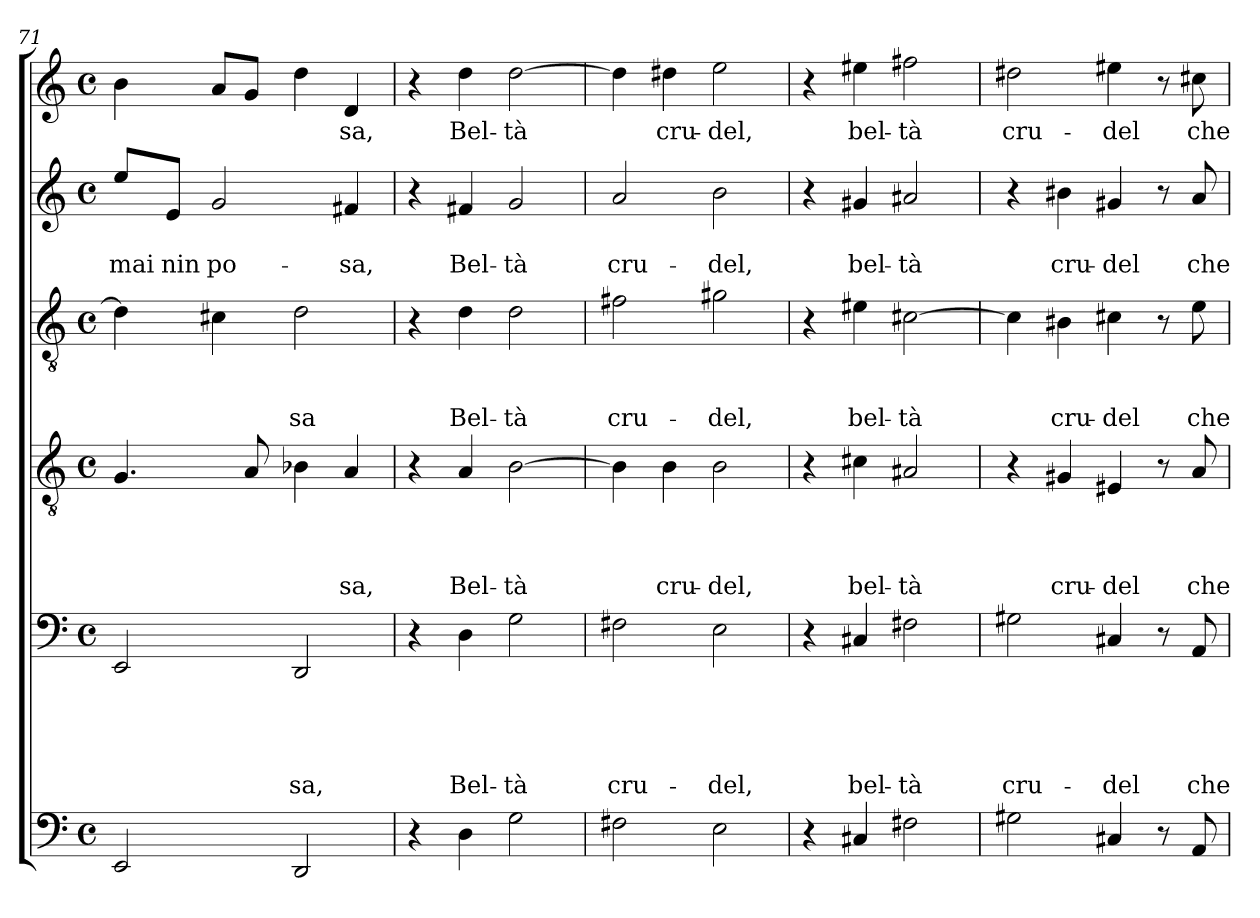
**kern	**kern	**text	**text	**text	**text	**text	**kern	**text	**text	**text	**text	**kern	**text	**text	**text	**kern	**text	**text	**kern	**text
*part6	*part5	*part5	*part5	*part5	*part5	*part5	*part4	*part4	*part4	*part4	*part4	*part3	*part3	*part3	*part3	*part2	*part2	*part2	*part1	*part1
*staff6	*staff5	*staff5	*staff5	*staff5	*staff5	*staff5	*staff4	*staff4	*staff4	*staff4	*staff4	*staff3	*staff3	*staff3	*staff3	*staff2	*staff2	*staff2	*staff1	*staff1
*clefF4	*clefF4	*	*	*	*	*	*clefGv2	*	*	*	*	*clefGv2	*	*	*	*clefG2	*	*	*clefG2	*
*k[]	*k[]	*	*	*	*	*	*k[]	*	*	*	*	*k[]	*	*	*	*k[]	*	*	*k[]	*
*C:	*C:	*	*	*	*	*	*C:	*	*	*	*	*C:	*	*	*	*C:	*	*	*C:	*
*M4/4	*M4/4	*	*	*	*	*	*M4/4	*	*	*	*	*M4/4	*	*	*	*M4/4	*	*	*M4/4	*
*met(c)	*met(c)	*	*	*	*	*	*met(c)	*	*	*	*	*met(c)	*	*	*	*met(c)	*	*	*met(c)	*
=71	=71	=71	=71	=71	=71	=71	=71	=71	=71	=71	=71	=71	=71	=71	=71	=71	=71	=71	=71	=71
!	!	!	!	!	!	!	!	!	!	!	!	!	!	!	!	!	!	!LO:LY:b	!	!
2EE/	2EE/	.	.	.	.	.	4.G/	.	.	.	.	4d\]	.	.	.	8ee/L	.	mai	4b\	.
!	!	!	!	!	!	!	!	!	!	!	!	!	!	!	!	!	!	!LO:LY:b	!	!
.	.	.	.	.	.	.	.	.	.	.	.	.	.	.	.	8e/J	.	nin	.	.
!	!	!	!	!	!	!	!	!	!	!	!	!	!	!	!	!	!	!LO:LY:b	!	!
.	.	.	.	.	.	.	.	.	.	.	.	4c#X\	.	.	.	2g/	.	po-	8a/L	.
.	.	.	.	.	.	.	8A/	.	.	.	.	.	.	.	.	.	.	.	8g/J	.
!	!	!	!	!	!	!LO:LY:b	!	!	!	!	!	!	!	!	!LO:LY:b	!	!	!	!	!
2DD/	2DD/	.	.	.	.	-sa,	4B-X\	.	.	.	.	2d\	.	.	-sa	.	.	.	4dd\	.
!	!	!	!	!	!	!	!	!	!	!	!LO:LY:b	!	!	!	!	!	!	!LO:LY:b	!	!LO:LY:b
.	.	.	.	.	.	.	4A/	.	.	.	-sa,	.	.	.	.	4f#X/	.	-sa,	4d/	-sa,
=72	=72	=72	=72	=72	=72	=72	=72	=72	=72	=72	=72	=72	=72	=72	=72	=72	=72	=72	=72	=72
4r	4r	.	.	.	.	.	4r	.	.	.	.	4r	.	.	.	4r	.	.	4r	.
!	!	!	!	!	!	!LO:LY:b	!	!	!	!	!LO:LY:b	!	!	!	!LO:LY:b	!	!	!LO:LY:b	!	!LO:LY:b
4D\	4D\	.	.	.	.	Bel-	4A/	.	.	.	Bel-	4d\	.	.	Bel-	4f#X/	.	Bel-	4dd\	Bel-
!	!	!	!	!	!	!LO:LY:b	!	!	!	!	!LO:LY:b	!	!	!	!LO:LY:b	!	!	!LO:LY:b	!	!LO:LY:b
2G\	2G\	.	.	.	.	-tà	[2B\	.	.	.	-tà	2d\	.	.	-tà	2g/	.	-tà	[2dd\	-tà
=73	=73	=73	=73	=73	=73	=73	=73	=73	=73	=73	=73	=73	=73	=73	=73	=73	=73	=73	=73	=73
!	!	!	!	!	!	!LO:LY:b	!	!	!	!	!	!	!	!	!LO:LY:b	!	!	!LO:LY:b	!	!
2F#X\	2F#X\	.	.	.	.	cru-	4B\]	.	.	.	.	2f#X\	.	.	cru-	2a/	.	cru-	4dd\]	.
!	!	!	!	!	!	!	!	!	!	!	!LO:LY:b	!	!	!	!	!	!	!	!	!LO:LY:b
.	.	.	.	.	.	.	4B\	.	.	.	cru-	.	.	.	.	.	.	.	4dd#X\	cru-
!	!	!	!	!	!	!LO:LY:b	!	!	!	!	!LO:LY:b	!	!	!	!LO:LY:b	!	!	!LO:LY:b	!	!LO:LY:b
2E\	2E\	.	.	.	.	-del,	2B\	.	.	.	-del,	2g#X\	.	.	-del,	2b\	.	-del,	2ee\	-del,
!!LO:PB:g=z
=74	=74	=74	=74	=74	=74	=74	=74	=74	=74	=74	=74	=74	=74	=74	=74	=74	=74	=74	=74	=74
4r	4r	.	.	.	.	.	4r	.	.	.	.	4r	.	.	.	4r	.	.	4r	.
!	!	!	!	!	!	!LO:LY:b	!	!	!	!	!LO:LY:b	!	!	!	!LO:LY:b	!	!	!LO:LY:b	!	!LO:LY:b
4C#X/	4C#X/	.	.	.	.	bel-	4c#X\	.	.	.	bel-	4e#X\	.	.	bel-	4g#X/	.	bel-	4ee#X\	bel-
!	!	!	!	!	!	!LO:LY:b	!	!	!	!	!LO:LY:b	!	!	!	!LO:LY:b	!	!	!LO:LY:b	!	!LO:LY:b
2F#X\	2F#X\	.	.	.	.	-tà	2A#X/	.	.	.	-tà	[2c#X\	.	.	-tà	2a#X/	.	-tà	2ff#X\	-tà
=75	=75	=75	=75	=75	=75	=75	=75	=75	=75	=75	=75	=75	=75	=75	=75	=75	=75	=75	=75	=75
!	!	!	!	!	!	!LO:LY:b	!	!	!	!	!	!	!	!	!	!	!	!	!	!LO:LY:b
2G#X\	2G#X\	.	.	.	.	cru-	4r	.	.	.	.	4c#\]	.	.	.	4r	.	.	2dd#X\	cru-
!	!	!	!	!	!	!	!	!	!	!	!LO:LY:b	!	!	!	!LO:LY:b	!	!	!LO:LY:b	!	!
.	.	.	.	.	.	.	4G#X/	.	.	.	cru-	4B#X\	.	.	cru-	4b#X\	.	cru-	.	.
!	!	!	!	!	!	!LO:LY:b	!	!	!	!	!LO:LY:b	!	!	!	!LO:LY:b	!	!	!LO:LY:b	!	!LO:LY:b
4C#X/	4C#X/	.	.	.	.	-del	4E#X/	.	.	.	-del	4c#X\	.	.	-del	4g#X/	.	-del	4ee#X\	-del
8r	8r	.	.	.	.	.	8r	.	.	.	.	8r	.	.	.	8r	.	.	8r	.
!	!	!	!	!	!	!LO:LY:b	!	!	!	!	!LO:LY:b	!	!	!	!LO:LY:b	!	!	!LO:LY:b	!	!LO:LY:b
8AA/	8AA/	.	.	.	.	che	8A/	.	.	.	che	8e\	.	.	che	8a/	.	che	8cc#X\	che
=	=	=	=	=	=	=	=	=	=	=	=	=	=	=	=	=	=	=	=	=
*-	*-	*-	*-	*-	*-	*-	*-	*-	*-	*-	*-	*-	*-	*-	*-	*-	*-	*-	*-	*-
